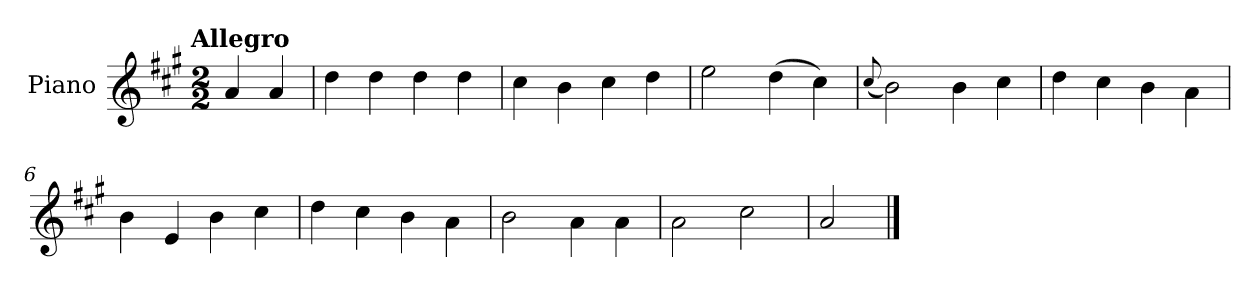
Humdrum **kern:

**kern
*part1
*staff1
*I"Piano
*I'Pno.
*clefG2
*k[f#c#g#]
!!LO:TX:omd:t=Allegro
*M2/2
*MM144
=
4a/
4a/
=1
4dd\
4dd\
4dd\
4dd\
=2
4cc#\
4b\
4cc#\
4dd\
=3
2ee\
(>4dd\
4cc#\)
=4
(<8qqcc#/
2b\)
4b\
4cc#\
!!LO:LB:g=z
=5
4dd\
4cc#\
4b\
4a\
=6
4b\
4e/
4b\
4cc#\
=7
4dd\
4cc#\
4b\
4a\
=8
2b\
4a\
4a\
=9
2a\
2cc#\
=10
2a/
==
*-
